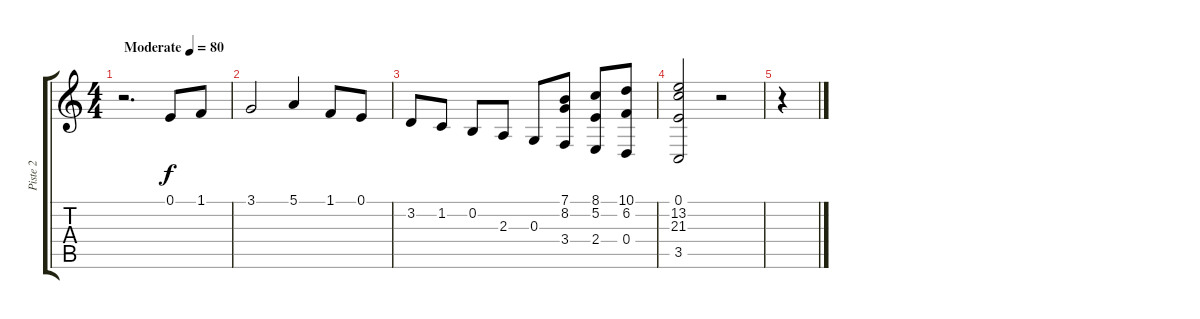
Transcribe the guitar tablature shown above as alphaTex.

\track ("Piste 2" "Piste 2") {instrument churchorgan}
\staff {score tabs}
\tuning (E4 B3 G3 D3 A2 E2) {hide}
\ts (4 4)
\tempo (80 "Moderate")
\clef g2
\ks c
r.2{d dy f instrument churchorgan} 0.1.8 1.1.8 |
3.1.2 5.1.4 1.1.8 0.1.8 |
3.2.8 1.2.8 0.2.8 2.3.8 0.3.8 (7.1 8.2 3.4).8 (8.1 5.2 2.4).8 (10.1 6.2 0.4).8 |
(0.1 13.2 21.3 3.5).2 r.2 |
r.4
